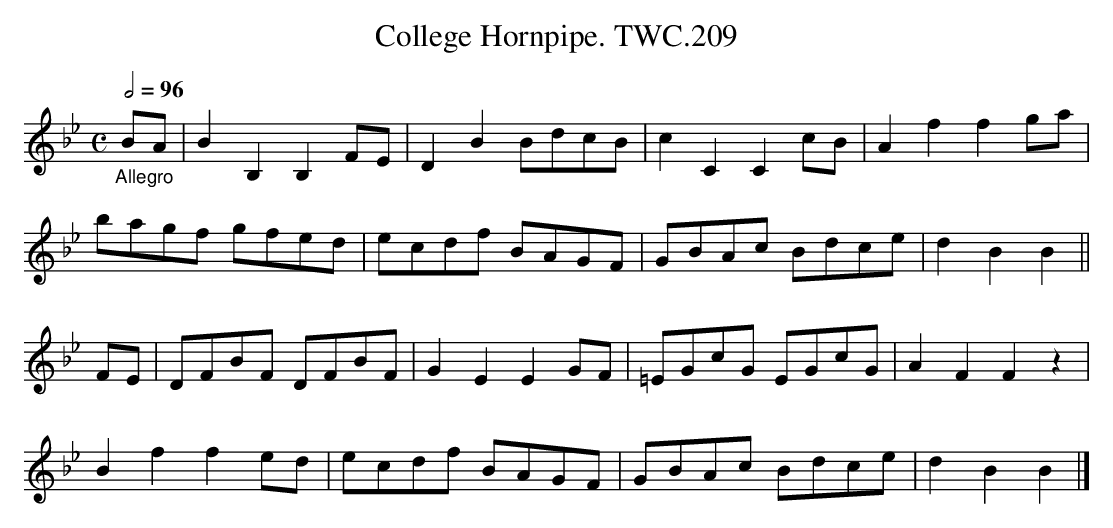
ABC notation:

X:1
T:College Hornpipe. TWC.209
L:1/8
M:C
Q:1/2=96
K:Bb
"_Allegro"\
BA|B2B,2B,2 FE|D2B2 BdcB|c2C2C2 cB|A2f2f2 ga|
bagf gfed|ecdf BAGF|GBAc Bdce|d2B2B2 ||
FE|DFBF DFBF|G2E2E2GF|=EGcG EGcG|A2F2F2 z2|
B2f2f2 ed|ecdf BAGF|GBAc Bdce|d2B2B2 |]
